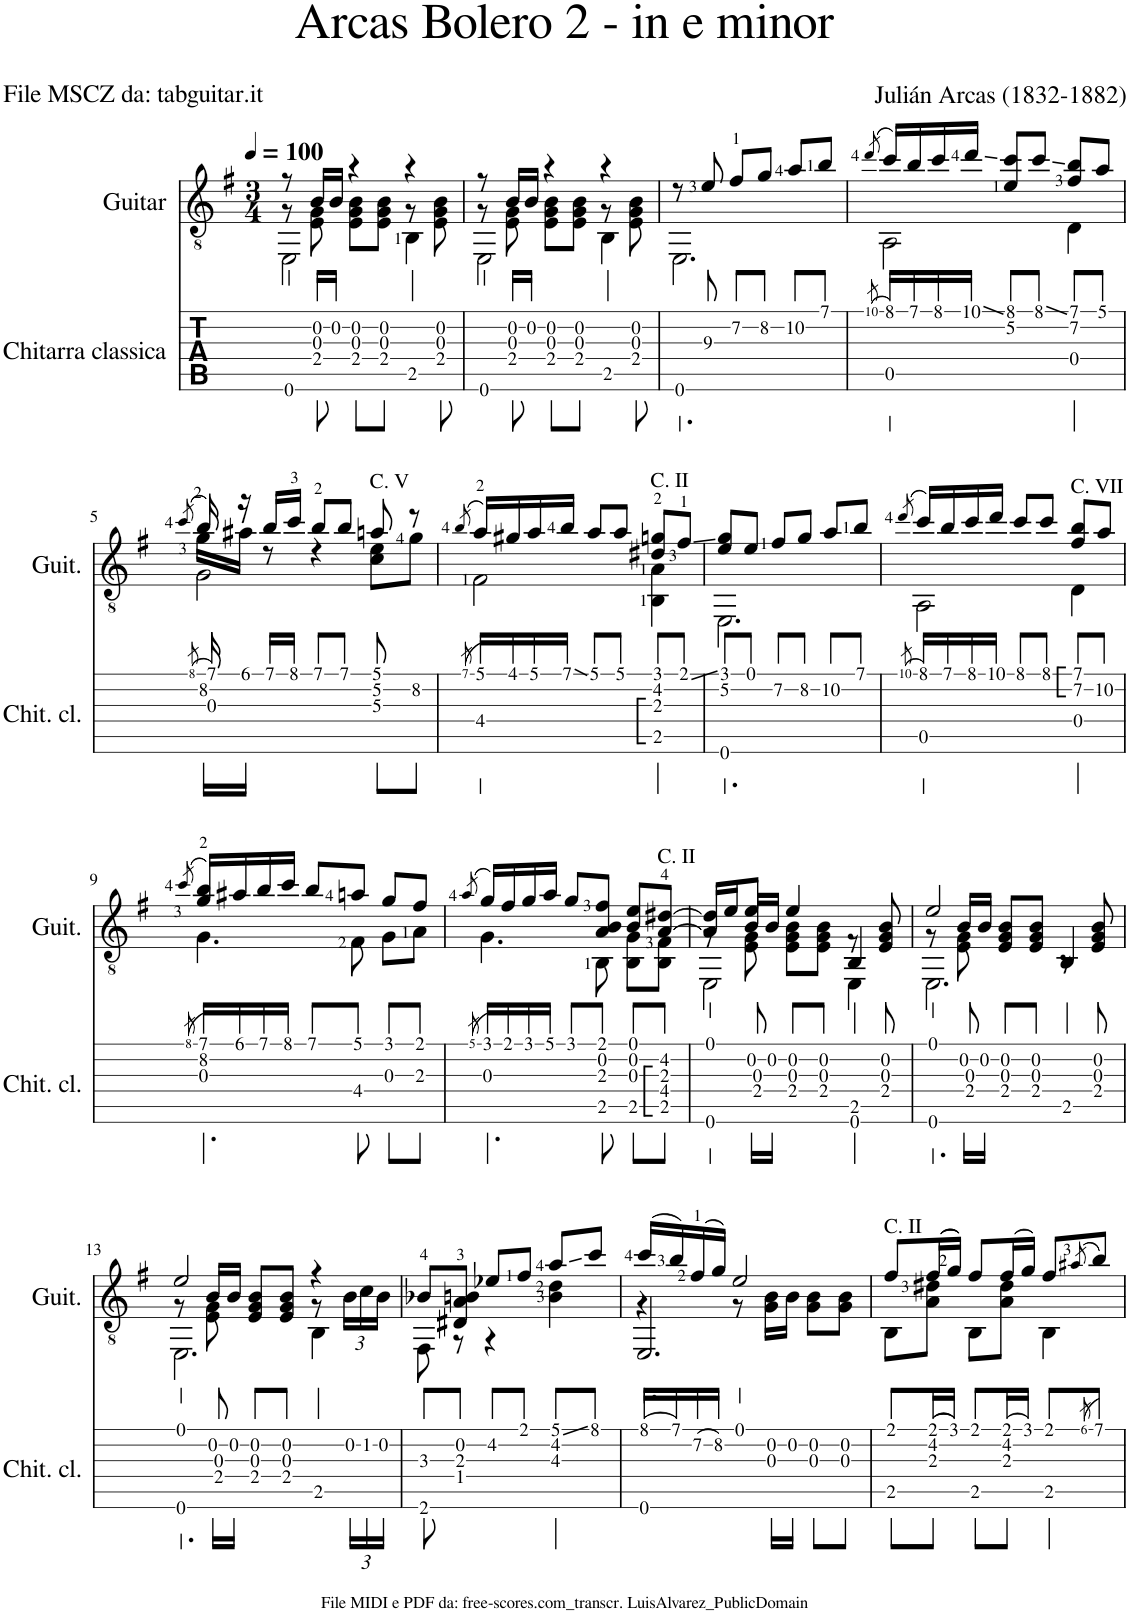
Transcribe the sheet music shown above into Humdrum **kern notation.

**kern	**kern
*part2	*part1
*staff2	*staff1
*I"Chitarra classica	*I"Guitar
*I'Chit. cl.	*I'Guit.
*stria6	*
*	*clefGv2
*k[f#]	*k[f#]
*M3/4	*M3/4
*MM100	*MM100
=1	=1
*^	*^
*	*^	*	*^
8r	8r	2EE/	8r	8r	2EE\
16B/LL	8E\ 8G\	.	16B/LL	8E\ 8G\	.
16B/JJ	.	.	16B/JJ	.	.
4r	8E\ 8G\ 8B\L	.	4r	8E\ 8G\ 8B\L	.
.	8E\ 8G\ 8B\J	.	.	8E\ 8G\ 8B\J	.
4r	8r	4BB/	4r	8r	4BB\
.	8E\ 8G\ 8B\	.	.	8E\ 8G\ 8B\	.
=2	=2	=2	=2	=2	=2
8r	8r	2EE/	8r	8r	2EE\
16B/LL	8E\ 8G\	.	16B/LL	8E\ 8G\	.
16B/JJ	.	.	16B/JJ	.	.
4r	8E\ 8G\ 8B\L	.	4r	8E\ 8G\ 8B\L	.
.	8E\ 8G\ 8B\J	.	.	8E\ 8G\ 8B\J	.
4r	8r	4BB/	4r	8r	4BB\
.	8E\ 8G\ 8B\	.	.	8E\ 8G\ 8B\	.
*	*v	*v	*	*	*
*	*	*	*v	*v
=3	=3	=3	=3
8r	2.EE\	8r	2.EE\
8e/	.	8e/	.
8f#/L	.	8f#/L	.
8g/J	.	8g/J	.
8a/L	.	8a/L	.
8b/J	.	8b/J	.
=4	=4	=4	=4
(8qdd/	.	(8qdd/	.
16cc/LL)	2AA\	16cc/LL)	2AA\
16b/	.	16b/	.
16cc/	.	16cc/	.
16dd/JJ	.	16dd/JJ	.
8e/ 8cc/L	.	8e/ 8cc/L	.
8cc/J	.	8cc/J	.
8f#/ 8b/L	4D\	8f#/ 8b/L	4D\
8a/J	.	8a/J	.
*v	*v	*	*
*	*v	*v
!!LO:LB:g=z
=5	=5
(8qcc/	(8qcc/
*^	*^
*	*^	*	*^
16b/)	16g\LL	2G/	16b/)	16g\LL	2G\
16r	16a#X\JJ	.	16r	16a#X\JJ	.
16b/LL	8r	.	16b/LL	8r	.
16cc/JJ	.	.	16cc/JJ	.	.
8b/L	4r	.	8b/L	4r	.
8b/J	.	.	8b/J	.	.
!	!	!	!LO:TX:a:t=C. V	!	!
8an/	8c\ 8e\L	4ryy	8an/	8c\ 8e\L	4ryy
8r	8g\J	.	8r	8g\J	.
*v	*v	*v	*	*	*
*	*v	*v	*v
=6	=6
(8qb/	(8qb/
*^	*^
16a/LL)	2F#\	16a/LL)	2F#\
16g#X/	.	16g#X/	.
16a/	.	16a/	.
16b/JJ	.	16b/JJ	.
8a/L	.	8a/L	.
8a/J	.	8a/J	.
!	!	!LO:TX:a:t=C. II	!
8d#X/ 8gn/L	4BB\ 4A\	8d#X/ 8gn/L	4BB\ 4A\
8f#/J	.	8f#/J	.
=7	=7	=7	=7
8e/ 8g/L	2.EE\	8e/ 8g/L	2.EE\
8e/J	.	8e/J	.
8f#/L	.	8f#/L	.
8g/J	.	8g/J	.
8a/L	.	8a/L	.
8b/J	.	8b/J	.
=8	=8	=8	=8
(8qdd/	.	(8qdd/	.
16cc/LL)	2AA\	16cc/LL)	2AA\
16b/	.	16b/	.
16cc/	.	16cc/	.
16dd/JJ	.	16dd/JJ	.
8cc/L	.	8cc/L	.
8cc/J	.	8cc/J	.
!	!	!LO:TX:a:t=C. VII	!
8f#/ 8b/L	4D\	8f#/ 8b/L	4D\
8a/J	.	8a/J	.
!!LO:LB:g=z	!!
=9	=9	=9	=9
(8qcc/	.	(8qcc/	.
16g/ 16b/LL)	4.G\	16g/ 16b/LL)	4.G\
16a#X/	.	16a#X/	.
16b/	.	16b/	.
16cc/JJ	.	16cc/JJ	.
8b/L	.	8b/L	.
8an/J	8F#\	8an/J	8F#\
8g/L	8G\L	8g/L	8G\L
8f#/J	8A\J	8f#/J	8A\J
=10	=10	=10	=10
(8qa/	.	(8qa/	.
16g/LL)	4.G\	16g/LL)	4.G\
16f#/	.	16f#/	.
16g/	.	16g/	.
16a/JJ	.	16a/JJ	.
8g/L	.	8g/L	.
8A/ 8B/ 8f#/J	8BB\	8A/ 8B/ 8f#/J	8BB\
8B/ 8e/L	8BB\ 8G\L	8B/ 8e/L	8BB\ 8G\L
!	!	!LO:TX:a:t=C. II	!
8A/ 8d#X/J	8BB\ 8F#\J	[8A/ [8d#X/J	8BB\ 8F#\J
=11	=11	=11	=11
*^	*^	*^	*^
2e/	8r	8ryy	2EE\	16A/] 16d#/]LL	8r	8ryy	2EE\
.	.	.	.	16e/J	.	.	.
.	16B\LL	8E/ 8G/	.	8e/J	16B/LL	8E\ 8G\	.
.	16B\JJ	.	.	.	16B/JJ	.	.
.	2ryy	8E/ 8G/ 8B/L	.	4e/	2ryy	8E\ 8G\ 8B\L	.
.	.	8E/ 8G/ 8B/J	.	.	.	8E\ 8G\ 8B\J	.
4BB/	.	8r	4EE\	4BB/	.	8r	4EE\
.	.	8E/ 8G/ 8B/	.	.	.	8E/ 8G/ 8B/	.
=12	=12	=12	=12	=12	=12	=12	=12
2e/	8r	8ryy	2.EE\	2e/	8r	8ryy	2.EE\
.	16B\LL	8E/ 8G/	.	.	16B/LL	8E\ 8G\	.
.	16B\JJ	.	.	.	16B/JJ	.	.
.	2ryy	8E/ 8G/ 8B/L	.	.	2ryy	8E/ 8G/ 8B/L	.
.	.	8E/ 8G/ 8B/J	.	.	.	8E/ 8G/ 8B/J	.
4BB/	.	8r	.	4BB/	.	8r	.
.	.	8E/ 8G/ 8B/	.	.	.	8E/ 8G/ 8B/	.
!!LO:LB:g=z	!!	!!	!!
=13	=13	=13	=13	=13	=13	=13	=13
2e/	8r	8ryy	2.EE\	2e/	8r	8ryy	2.EE\
.	16B\LL	8E/ 8G/	.	.	16B/LL	8E\ 8G\	.
.	16B\JJ	.	.	.	16B/JJ	.	.
.	4ryy	8E/ 8G/ 8B/L	.	.	4ryy	8E/ 8G/ 8B/L	.
.	.	8E/ 8G/ 8B/J	.	.	.	8E/ 8G/ 8B/J	.
4r	8r	4BB/	.	4r	8r	4BB\	.
*	*Xbrackettup	*	*	*	*Xbrackettup	*	*
.	24B\LL	.	.	.	24B\LL	.	.
.	24c\	.	.	.	24c\	.	.
.	24B\JJ	.	.	.	24B\JJ	.	.
*	*v	*v	*v	*	*	*	*
*	*	*	*v	*v	*v
=14	=14	=14	=14
8B-X/L	8FF#\	8B-X/L	8FF#\
8D#X/ 8A/ 8Bn/J	8r	8D#X/ 8A/ 8Bn/J	8r
8e-X/L	4r	8e-X/L	4r
8f#/J	.	8f#/J	.
8a/L	4B\ 4d#\	8a/L	4B\ 4d\
8cc/J	.	8cc/J	.
=15	=15	=15	=15
*	*^	*	*^
(16cc/LL	4r	2.EE/	(16cc/LL	4r	2.EE/
16b/)	.	.	16b/)	.	.
(16f#/	.	.	(16f#/	.	.
16g/JJ)	.	.	16g/JJ)	.	.
2e/	8r	.	2e/	8r	.
.	16G\ 16B\LL	.	.	16G\ 16B\LL	.
.	16B\JJ	.	.	16B\JJ	.
.	8G\ 8B\L	.	.	8G\ 8B\L	.
.	8G\ 8B\J	.	.	8G\ 8B\J	.
*	*v	*v	*	*	*
*	*	*	*v	*v
=16	=16	=16	=16
!	!	!LO:TX:a:t=C. II	!
8f#/L	8BB\L	8f#/L	8BB\L
((16f#/L	8A\ 8d#X\J	((16f#/L	8A\ 8d#X\J
16g/JJ))	.	16g/JJ))	.
8f#/L	8BB\L	8f#/L	8BB\L
(16f#/L	8A\ 8d#\J	(16f#/L	8A\ 8d#\J
16g/JJ)	.	16g/JJ)	.
8f#/L	4BB\	8f#/L	4BB\
(8qa#X/	.	(8qa#X/	.
8b/J)	.	8b/J)	.
*v	*v	*	*
*	*v	*v
=	=
*-	*-
